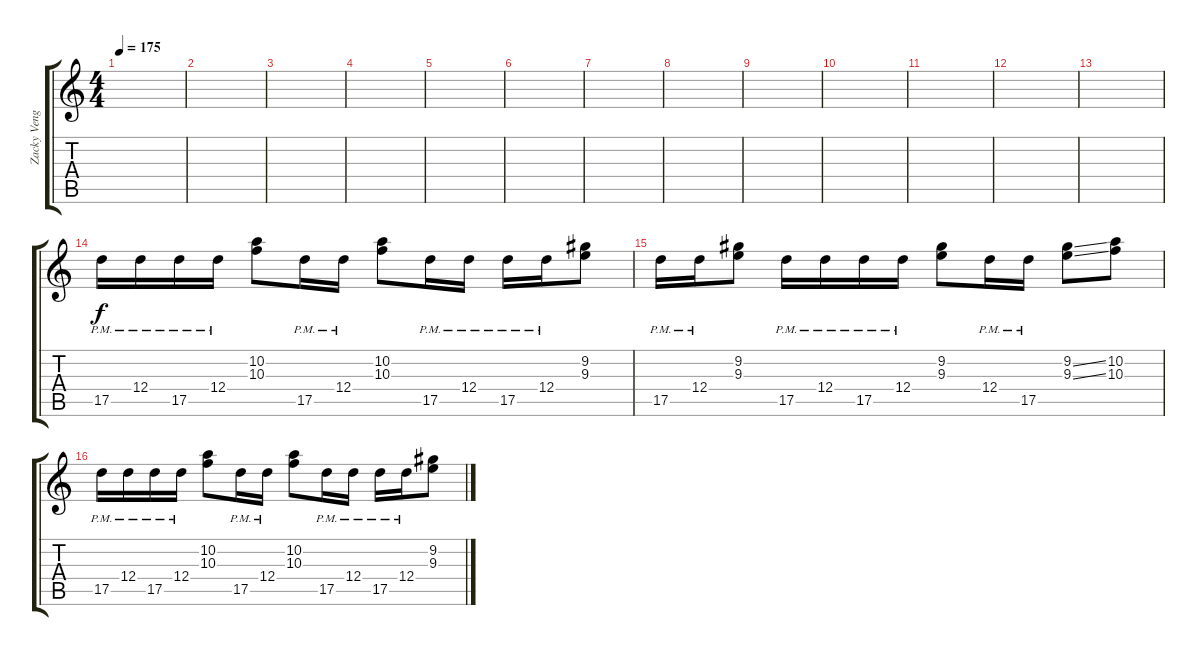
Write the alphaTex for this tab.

\track ("Zacky Vengeance" "Zacky Veng") {instrument distortionguitar}
\staff {score tabs}
\tuning (E4 B3 G3 D3 A2 D2) {hide}
\ts (4 4)
\tempo 175
\clef g2
\ks c
|
|
|
|
|
|
|
|
|
|
|
|
|
17.5{pm}.16 12.4{pm}.16 17.5{pm}.16 12.4{pm}.16 (10.2 10.3).8 17.5{pm}.16 12.4{pm}.16 (10.2 10.3).8 17.5{pm}.16 12.4{pm}.16 17.5{pm}.16 12.4{pm}.16 (9.2 9.3).8 |
17.5{pm}.16 12.4{pm}.16 (9.2 9.3).8 17.5{pm}.16 12.4{pm}.16 17.5{pm}.16 12.4{pm}.16 (9.2 9.3).8 12.4{pm}.16 17.5{pm}.16 (9.2{ss} 9.3{ss}).8 (10.2 10.3).8 |
17.5{pm}.16 12.4{pm}.16 17.5{pm}.16 12.4{pm}.16 (10.2 10.3).8 17.5{pm}.16 12.4{pm}.16 (10.2 10.3).8 17.5{pm}.16 12.4{pm}.16 17.5{pm}.16 12.4{pm}.16 (9.2 9.3).8
